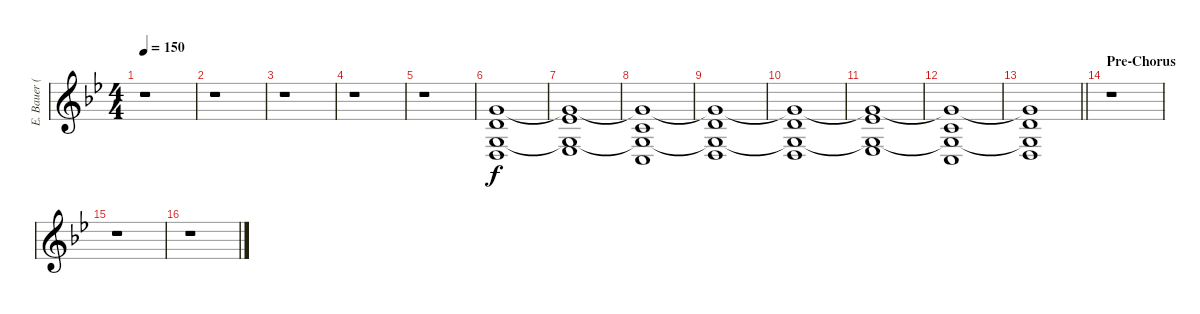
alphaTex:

\track ("E. Bauer (Keyboard)" "E. Bauer (") {instrument choiraahs}
\staff {score}
\tuning (E4 B3 G3 D3 A2 E2 B1) {hide}
\ts (4 4)
\tempo 150
\clef g2
\ks gminor
r.1{dy f} |
r.1 |
r.1 |
r.1 |
r.1 |
(8.2 7.3 5.4 5.5).1 |
(8.2{t} 8.3 5.4{t} 6.5).1 |
(8.2{t} 5.3 5.4{t} 3.5).1 |
(8.2{t} 7.3 5.4{t} 5.5).1 |
(8.2{t} 7.3 5.4{t} 5.5).1 |
(8.2{t} 8.3 5.4{t} 6.5).1 |
(8.2{t} 5.3 5.4{t} 3.5).1 |
\barLineRight lightlight
(8.2{t} 7.3 5.4{t} 5.5).1 |
\section ("" "Pre-Chorus")
r.1 |
r.1 |
r.1
